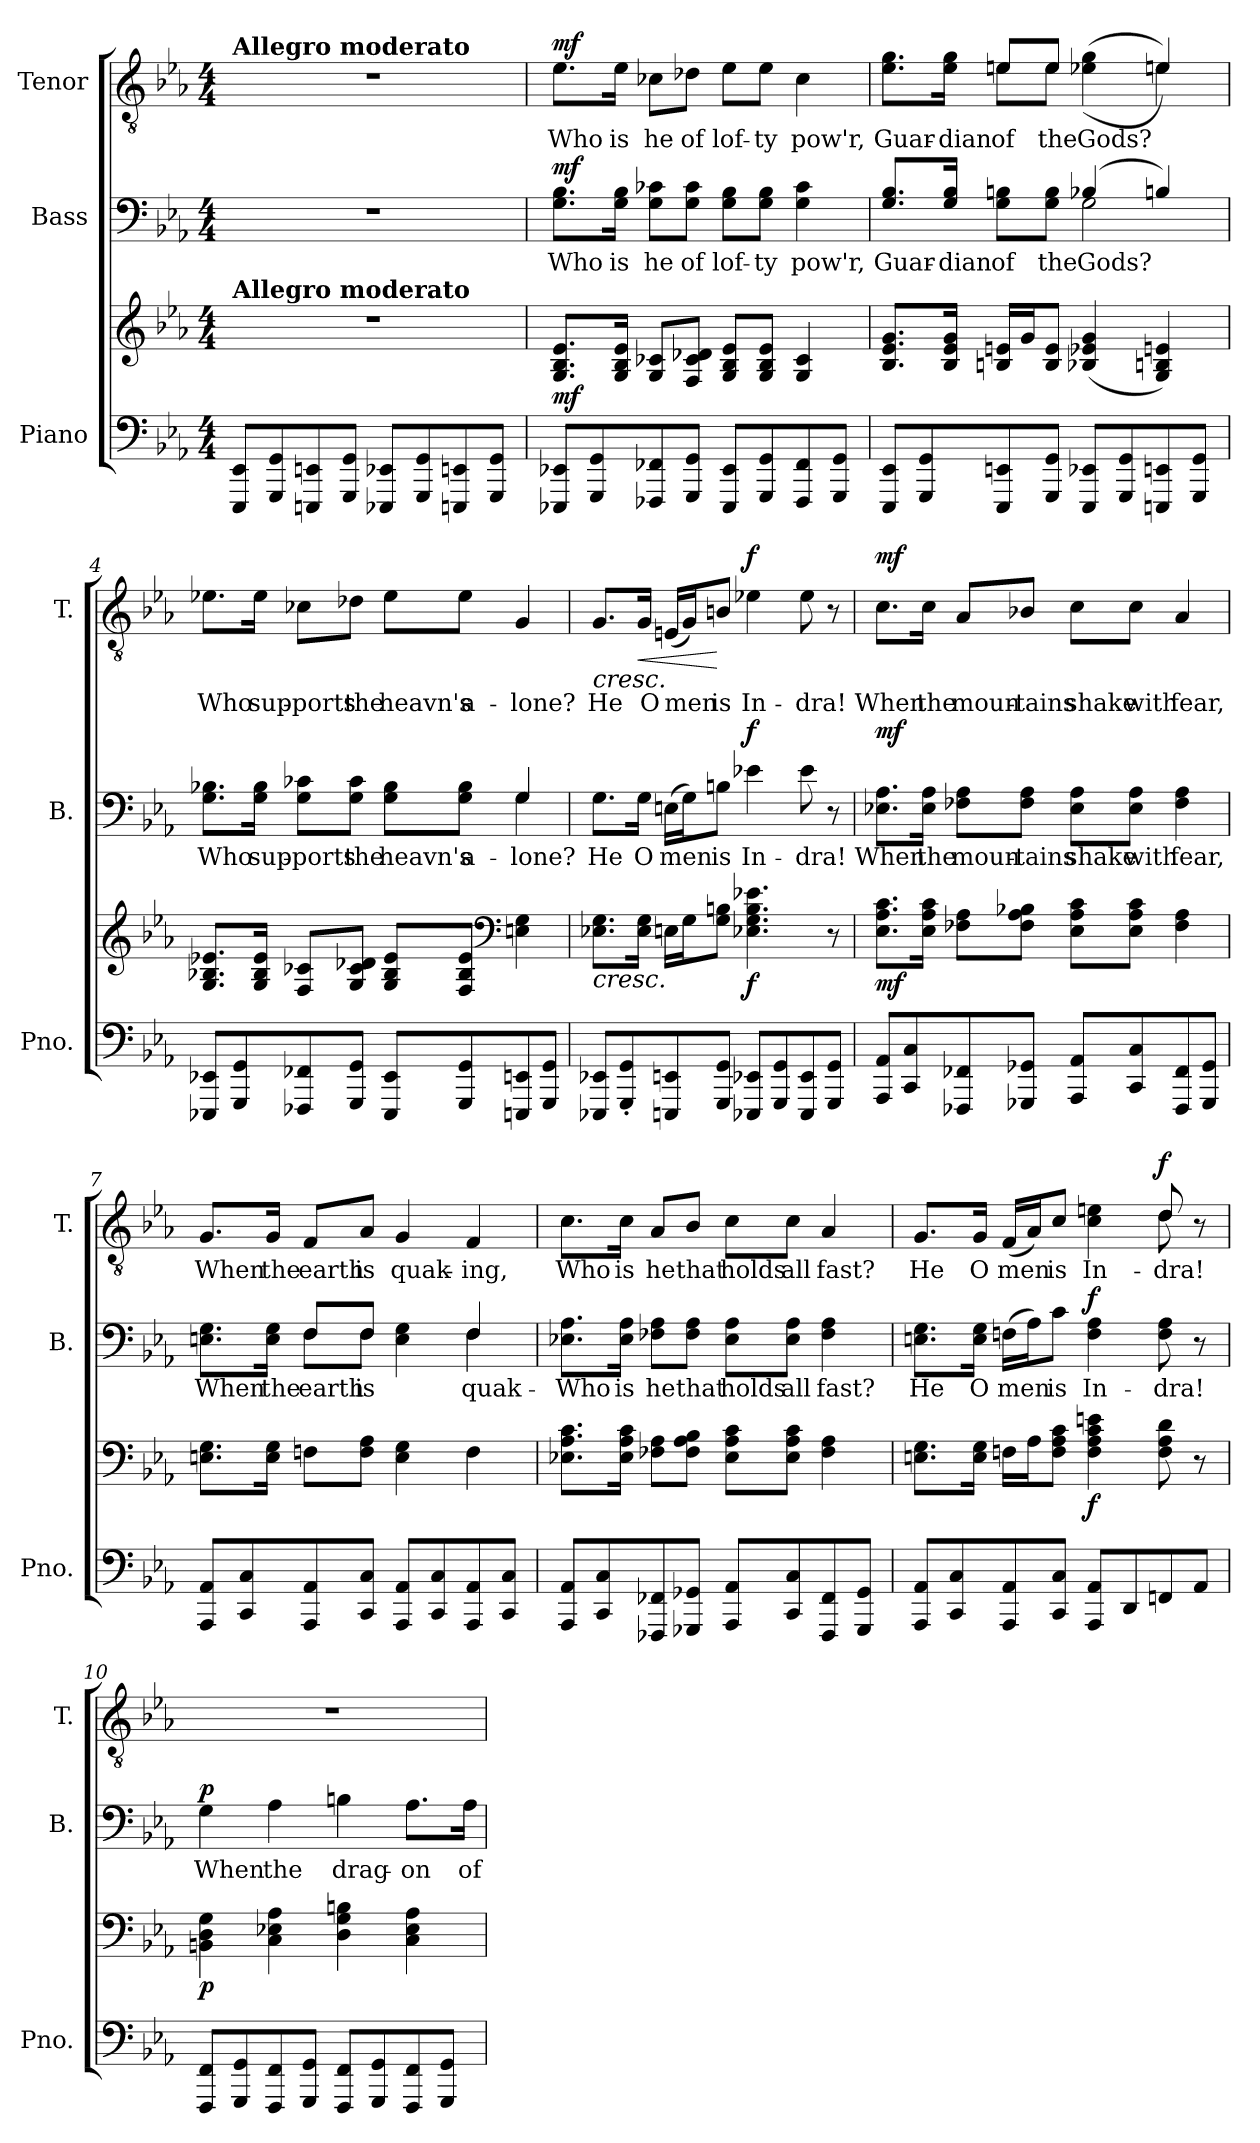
**kern	**kern	**dynam	**kern	**text	**dynam	**kern	**text	**dynam
*part3	*part3	*part3	*part2	*part2	*part2	*part1	*part1	*part1
*staff4	*staff3	*staff3/4	*staff2	*staff2	*staff2	*staff1	*staff1	*staff1
*I"Piano	*	*	*I"Bass	*	*	*I"Tenor	*	*
*I'Pno.	*	*	*I'B.	*	*	*I'T.	*	*
*clefF4	*clefG2	*	*clefF4	*	*	*clefGv2	*	*
*	*	*	*	*	*	*ITrd7c12	*	*
*k[b-e-a-]	*k[b-e-a-]	*	*k[b-e-a-]	*	*	*k[b-e-a-]	*	*
*E-:	*E-:	*	*E-:	*	*	*E-:	*	*
*M4/4	*M4/4	*	*M4/4	*	*	*M4/4	*	*
*MM120	*MM120	*	*MM120	*	*	*MM84	*	*
=1	=1	=1	=1	=1	=1	=1	=1	=1
!	!	!	!	!	!	!LO:TX:a:B:t=Allegro moderato	!	!
!	!LO:TX:a:B:t=Allegro moderato	!	!	!	!	!	!	!
8EEE-/ 8EE-/L	1r	.	1r	.	.	1r	.	.
8GGG/ 8GG/	.	.	.	.	.	.	.	.
8EEEn/ 8EEn/	.	.	.	.	.	.	.	.
8GGG/ 8GG/J	.	.	.	.	.	.	.	.
8EEE-X/ 8EE-X/L	.	.	.	.	.	.	.	.
8GGG/ 8GG/	.	.	.	.	.	.	.	.
8EEEn/ 8EEn/	.	.	.	.	.	.	.	.
8GGG/ 8GG/J	.	.	.	.	.	.	.	.
=2	=2	=2	=2	=2	=2	=2	=2	=2
!	!	!LO:DY:b	!	!LO:LY:b	!LO:DY:b	!	!LO:LY:b	!LO:DY:b
8EEE-X/ 8EE-X/L	8.G/ 8.B-/ 8.e-/L	mf	8.G\ 8.B-\L	Who	mf	8.E-\L	Who	mf
8GGG/ 8GG/	.	.	.	.	.	.	.	.
!	!	!	!	!LO:LY:b	!	!	!LO:LY:b	!
.	16G/ 16B-/ 16e-/Jk	.	16G\ 16B-\Jk	is	.	16E-\Jk	is	.
!	!	!	!	!LO:LY:b	!	!	!LO:LY:b	!
8FFF-X/ 8FF-X/	8G/ 8c-X/L	.	8G\ 8c-X\L	he	.	8C-X\L	he	.
!	!	!	!	!LO:LY:b	!	!	!LO:LY:b	!
8GGG/ 8GG/J	8F/ 8c-/ 8d-X/J	.	8G\ 8c-\J	of	.	8D-X\J	of	.
!	!	!	!	!LO:LY:b	!	!	!LO:LY:b	!
8EEE-/ 8EE-/L	8G/ 8B-/ 8e-/L	.	8G\ 8B-\L	lof-	.	8E-\L	lof-	.
!	!	!	!	!LO:LY:b	!	!	!LO:LY:b	!
8GGG/ 8GG/	8G/ 8B-/ 8e-/J	.	8G\ 8B-\J	-ty	.	8E-\J	-ty	.
!	!	!	!	!LO:LY:b	!	!	!LO:LY:b	!
8FFF-/ 8FF-/	4G/ 4c-/	.	4G\ 4c-\	pow'r,	.	4C-\	pow'r,	.
8GGG/ 8GG/J	.	.	.	.	.	.	.	.
=3	=3	=3	=3	=3	=3	=3	=3	=3
!	!	!	!	!LO:LY:b	!	!	!LO:LY:b	!
*	*	*	*^	*	*	*^	*	*
8EEE-/ 8EE-/L	8.B-/ 8.e-/ 8.g/L	.	8.G/ 8.B-/L	2ryy	Guar-	.	8.E-\ 8.G\L	4ryy	Guar-	.
8GGG/ 8GG/	.	.	.	.	.	.	.	.	.	.
!	!	!	!	!	!LO:LY:b	!	!	!	!LO:LY:b	!
.	16B-/ 16e-/ 16g/Jk	.	16G/ 16B-/Jk	.	-dian	.	16E-\ 16G\Jk	.	-dian	.
!	!	!	!	!	!LO:LY:b	!	!	!	!LO:LY:b	!
8EEE-/ 8EEn/	16Bn/ 16en/LL	.	8G\ 8Bn\L	.	of	.	8En/L	8E\L	of	.
.	16g/J	.	.	.	.	.	.	.	.	.
!	!	!	!	!	!LO:LY:b	!	!	!	!LO:LY:b	!
8GGG/ 8GG/J	8B/ 8e/J	.	8G\ 8B\J	.	the	.	8E/J	8E\J	the	.
!	!	!	!	!	!LO:LY:b	!	!	!	!LO:LY:b	!
8EEE-/ 8EE-X/L	(<4B-X/ 4e-X/ 4g/	.	(>4B-X/	2G\	Gods?	.	(>(>4E-X\ 4G\	4ryy	Gods?	.
8GGG/ 8GG/	.	.	.	.	.	.	.	.	.	.
8EEEn/ 8EEn/	4G/ 4Bn/ 4en/)	.	4Bn/)	.	.	.	4En/))	4E\	.	.
8GGG/ 8GG/J	.	.	.	.	.	.	.	.	.	.
*	*	*	*	*	*	*	*v	*v	*	*
!!LO:LB:g=z
=4	=4	=4	=4	=4	=4	=4	=4	=4	=4
!	!	!	!	!	!LO:LY:b	!	!	!LO:LY:b	!
8EEE-X/ 8EE-X/L	8.G/ 8.B-X/ 8.e-X/L	.	8.G\ 8.B-X\L	2.ryy	Who	.	8.E-X\L	Who	.
8GGG/ 8GG/	.	.	.	.	.	.	.	.	.
!	!	!	!	!	!LO:LY:b	!	!	!LO:LY:b	!
.	16G/ 16B-/ 16e-/Jk	.	16G\ 16B-\Jk	.	sup-	.	16E-\Jk	sup-	.
!	!	!	!	!	!LO:LY:b	!	!	!LO:LY:b	!
8FFF-X/ 8FF-X/	8F/ 8c-X/L	.	8G\ 8c-X\L	.	-ports	.	8C-X\L	-ports	.
!	!	!	!	!	!LO:LY:b	!	!	!LO:LY:b	!
8GGG/ 8GG/J	8G/ 8c-/ 8d-X/J	.	8G\ 8c-\J	.	the	.	8D-X\J	the	.
!	!	!	!	!	!LO:LY:b	!	!	!LO:LY:b	!
8EEE-/ 8EE-/L	8G/ 8B-/ 8e-/L	.	8G\ 8B-\L	.	heavn's	.	8E-\L	heavn's	.
!	!	!	!	!	!LO:LY:b	!	!	!LO:LY:b	!
8GGG/ 8GG/	8F/ 8B-/ 8e-/J	.	8G\ 8B-\J	.	a-	.	8E-\J	a-	.
*	*clefF4	*	*	*	*	*	*	*	*
!	!	!	!	!	!LO:LY:b	!	!	!LO:LY:b	!
8EEEn/ 8EEn/	4En\ 4G\	.	4G/	4G\	-lone?	.	4GG/	-lone?	.
8GGG/ 8GG/J	.	.	.	.	.	.	.	.	.
*	*	*	*v	*v	*	*	*	*	*
=5	=5	=5	=5	=5	=5	=5	=5	=5
!	!	!LO:HP:b	!	!LO:LY:b	!	!	!LO:LY:b	!LO:HP:b
8EEE-X/ 8EE-X/L	8.E-X\ 8.G\L	<	8.G\L	He	.	8.GG/L	He	<
8GGG/' 8GG/'	.	.	.	.	.	.	.	.
!	!	!	!	!LO:LY:b	!	!	!LO:LY:b	!LO:HP:b
.	16E-\ 16G\Jk	.	16G\Jk	O	.	16GG/Jk	O	<
!	!	!	!	!LO:LY:b	!	!	!	!
8EEEn/ 8EEn/	16En\LL	.	(>16En\LL	men	.	(<16EEn/LL	.	.
!	!	!	!	!	!	!	!LO:LY:b	!
.	16G\J	.	16G\J)	.	.	16GG/J)	men	.
!	!	!	!	!LO:LY:b	!	!	!LO:LY:b	!
8GGG/ 8GG/J	8G\ 8Bn\J	.	8Bn\J	is	.	8BBn/J	is	[ [
!	!	!LO:DY:b	!	!LO:LY:b	!LO:DY:b	!	!LO:LY:b	!LO:DY:b
8EEE-X/ 8EE-X/L	4.E-X\ 4.G\ 4.B\ 4.e-X\	f	4e-X\	In-	f	4E-X\	In-	f
8GGG/ 8GG/	.	.	.	.	.	.	.	.
!	!	!	!	!LO:LY:b	!	!	!LO:LY:b	!
8EEE-/ 8EE-/	.	.	8e-\	-dra!	.	8E-\	-dra!	.
8GGG/ 8GG/J	8r	.	8r	.	.	8r	.	.
=6	=6	=6	=6	=6	=6	=6	=6	=6
!	!	!LO:DY:b	!	!LO:LY:b	!LO:DY:b	!	!LO:LY:b	!LO:DY:b
8AAA-/ 8AA-/L	8.E-\ 8.A-\ 8.c\L	mf	8.E-X\ 8.A-\L	When	mf	8.C\L	When	mf
8CC/ 8C/	.	.	.	.	.	.	.	.
!	!	!	!	!LO:LY:b	!	!	!LO:LY:b	!
.	16E-\ 16A-\ 16c\Jk	.	16E-\ 16A-\Jk	the	.	16C\Jk	the	.
!	!	!	!	!LO:LY:b	!	!	!LO:LY:b	!
8FFF-X/ 8FF-X/	8F-X\ 8A-\L	.	8F-X\ 8A-\L	moun-	.	8AA-/L	moun-	.
!	!	!	!	!LO:LY:b	!	!	!LO:LY:b	!
8GGG-X/ 8GG-X/J	8F-\ 8A-\ 8B-X\J	.	8F-\ 8A-\J	-tains	.	8BB-X/J	-tains	.
!	!	!	!	!LO:LY:b	!	!	!LO:LY:b	!
8AAA-/ 8AA-/L	8E-\ 8A-\ 8c\L	.	8E-\ 8A-\L	shake	.	8C\L	shake	.
!	!	!	!	!LO:LY:b	!	!	!LO:LY:b	!
8CC/ 8C/	8E-\ 8A-\ 8c\J	.	8E-\ 8A-\J	with	.	8C\J	with	.
!	!	!	!	!LO:LY:b	!	!	!LO:LY:b	!
8FFF-/ 8FF-/	4F-\ 4A-\	.	4F-\ 4A-\	fear,	.	4AA-/	fear,	.
8GGG-/ 8GG-/J	.	.	.	.	.	.	.	.
!!LO:LB:g=z
=7	=7	=7	=7	=7	=7	=7	=7	=7
!	!	!	!	!LO:LY:b	!	!	!LO:LY:b	!
*	*	*	*^	*	*	*	*	*
8AAA-/ 8AA-/L	8.En\ 8.G\L	.	8.En\ 8.G\L	4ryy	When	.	8.GG/L	When	.
8CC/ 8C/	.	.	.	.	.	.	.	.	.
!	!	!	!	!	!LO:LY:b	!	!	!LO:LY:b	!
.	16E\ 16G\Jk	.	16E\ 16G\Jk	.	the	.	16GG/Jk	the	.
!	!	!	!	!	!LO:LY:b	!	!	!LO:LY:b	!
8AAA-/ 8AA-/	8Fn\L	.	8F/L	8F\L	earth	.	8FF/L	earth	.
!	!	!	!	!	!LO:LY:b	!	!	!LO:LY:b	!
8CC/ 8C/J	8F\ 8A-\J	.	8F/J	8F\J	is	.	8AA-/J	is	.
!	!	!	!	!	!	!	!	!LO:LY:b	!
8AAA-/ 8AA-/L	4E\ 4G\	.	4E\ 4G\	4ryy	.	.	4GG/	quak-	.
8CC/ 8C/	.	.	.	.	.	.	.	.	.
!	!	!	!	!	!LO:LY:b	!	!	!LO:LY:b	!
8AAA-/ 8AA-/	4F\	.	4F/	4F\	quak-	.	4FF/	-ing,	.
8CC/ 8C/J	.	.	.	.	.	.	.	.	.
*	*	*	*v	*v	*	*	*	*	*
=8	=8	=8	=8	=8	=8	=8	=8	=8
!	!	!	!	!LO:LY:b	!	!	!LO:LY:b	!
8AAA-/ 8AA-/L	8.E-X\ 8.A-\ 8.c\L	.	8.E-X\ 8.A-\L	Who	.	8.C\L	Who	.
8CC/ 8C/	.	.	.	.	.	.	.	.
!	!	!	!	!LO:LY:b	!	!	!LO:LY:b	!
.	16E-\ 16A-\ 16c\Jk	.	16E-\ 16A-\Jk	is	.	16C\Jk	is	.
!	!	!	!	!LO:LY:b	!	!	!LO:LY:b	!
8FFF-X/ 8FF-X/	8F-X\ 8A-\L	.	8F-X\ 8A-\L	he	.	8AA-/L	he	.
!	!	!	!	!LO:LY:b	!	!	!LO:LY:b	!
8GGG-X/ 8GG-X/J	8F-\ 8A-\ 8B-\J	.	8F-\ 8A-\J	that	.	8BB-/J	that	.
!	!	!	!	!LO:LY:b	!	!	!LO:LY:b	!
8AAA-/ 8AA-/L	8E-\ 8A-\ 8c\L	.	8E-\ 8A-\L	holds	.	8C\L	holds	.
!	!	!	!	!LO:LY:b	!	!	!LO:LY:b	!
8CC/ 8C/	8E-\ 8A-\ 8c\J	.	8E-\ 8A-\J	all	.	8C\J	all	.
!	!	!	!	!LO:LY:b	!	!	!LO:LY:b	!
8FFF-/ 8FF-/	4F-\ 4A-\	.	4F-\ 4A-\	fast?	.	4AA-/	fast?	.
8GGG-/ 8GG-/J	.	.	.	.	.	.	.	.
=9	=9	=9	=9	=9	=9	=9	=9	=9
!	!	!	!	!LO:LY:b	!	!	!LO:LY:b	!
*	*	*	*	*	*	*^	*	*
8AAA-/ 8AA-/L	8.En\ 8.G\L	.	8.En\ 8.G\L	He	.	2.ryy	8.GG/L	He	.
8CC/ 8C/	.	.	.	.	.	.	.	.	.
!	!	!	!	!LO:LY:b	!	!	!	!LO:LY:b	!
.	16E\ 16G\Jk	.	16E\ 16G\Jk	O	.	.	16GG/Jk	O	.
!	!	!	!	!LO:LY:b	!	!	!	!LO:LY:b	!
8AAA-/ 8AA-/	16Fn\LL	.	(>16Fn\LL	men	.	.	(>16FF/LL	men	.
.	16A-\J	.	16A-\J)	.	.	.	16AA-/J)	.	.
!	!	!	!	!LO:LY:b	!	!	!	!LO:LY:b	!
8CC/ 8C/J	8F\ 8A-\ 8c\J	.	8c\J	is	.	.	8C/J	is	.
!	!	!LO:DY:n=1:b	!	!LO:LY:b	!LO:DY:b	!	!	!LO:LY:b	!
8AAA-/ 8AA-/L	4F\ 4A-\ 4c\ 4en\	[ f	4F\ 4A-\	In-	f	.	4C\ 4En\	In-	.
8DD/	.	.	.	.	.	.	.	.	.
!	!	!	!	!LO:LY:b	!	!	!	!LO:LY:b	!LO:DY:b
8FFn/	8F\ 8A-\ 8d\	.	8F\ 8A-\	-dra!	.	8D/	8D\	-dra!	f
8AA-/J	8r	.	8r	.	.	8ryy	8r	.	.
!!LO:PB:g=z
=10	=10	=10	=10	=10	=10	=10	=10	=10	=10
!	!	!LO:DY:b	!	!LO:LY:b	!LO:DY:b	!	!	!	!
*	*	*	*	*	*	*v	*v	*	*
8FFF/ 8FF/L	4BBn\ 4D\ 4G\	p	4G\	When	p	1r	.	.
8GGG/ 8GG/	.	.	.	.	.	.	.	.
!	!	!	!	!LO:LY:b	!	!	!	!
8FFF/ 8FF/	4C\ 4E-X\ 4A-\	.	4A-\	the	.	.	.	.
8GGG/ 8GG/J	.	.	.	.	.	.	.	.
!	!	!	!	!LO:LY:b	!	!	!	!
8FFF/ 8FF/L	4D\ 4G\ 4Bn\	.	4Bn\	drag-	.	.	.	.
8GGG/ 8GG/	.	.	.	.	.	.	.	.
!	!	!	!	!LO:LY:b	!	!	!	!
8FFF/ 8FF/	4C\ 4E-\ 4A-\	.	8.A-\L	-on	.	.	.	.
8GGG/ 8GG/J	.	.	.	.	.	.	.	.
!	!	!	!	!LO:LY:b	!	!	!	!
.	.	.	16A-\Jk	of	.	.	.	.
=	=	=	=	=	=	=	=	=
*-	*-	*-	*-	*-	*-	*-	*-	*-
